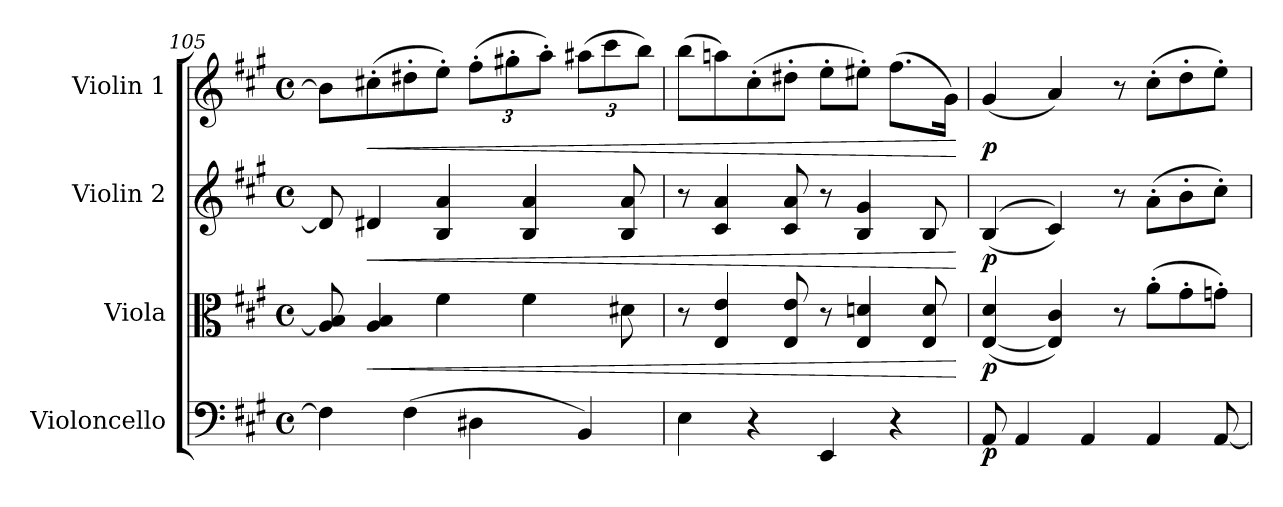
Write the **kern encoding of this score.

**kern	**dynam	**kern	**dynam	**kern	**dynam	**kern	**dynam
*part4	*part4	*part3	*part3	*part2	*part2	*part1	*part1
*staff4	*staff4	*staff3	*staff3	*staff2	*staff2	*staff1	*staff1
*I"Violoncello	*	*I"Viola	*	*I"Violin 2	*	*I"Violin 1	*
*I'Vc	*	*I'Vla	*	*I'Vln	*	*I'Vln	*
*clefF4	*	*clefC3	*	*clefG2	*	*clefG2	*
*k[f#c#g#]	*	*k[f#c#g#]	*	*k[f#c#g#]	*	*k[f#c#g#]	*
*M4/4	*	*M4/4	*	*M4/4	*	*M4/4	*
*met(c)	*	*met(c)	*	*met(c)	*	*met(c)	*
=105	=105	=105	=105	=105	=105	=105	=105
4F#\]	.	8A/] 8B/	.	8d#/]	.	8b\L]	.
!	!	!	!LO:HP:b	!	!LO:HP:b	!	!LO:HP:b
.	.	4A/ 4B/	<	4d#X/	<	(8cc#X'\	<
(4F#\	.	.	.	.	.	8dd#X'\	.
.	.	4f#\	.	4B/ 4a/	.	8ee'\J)	.
*	*	*	*	*	*	*Xbrackettup	*
4D#X\	.	.	.	.	.	(12ff#'\L	.
.	.	.	.	.	.	12gg#X'\	.
.	.	4f#\	.	4B/ 4a/	.	.	.
.	.	.	.	.	.	12aa'\J)	.
4BB/)	.	.	.	.	.	(12aa#X\L	.
.	.	.	.	.	.	12ccc#\	.
.	.	8d#X\	.	8B/ 8a/	.	.	.
.	.	.	.	.	.	12bb\J)	.
=106	=106	=106	=106	=106	=106	=106	=106
4E\	.	8r	.	8r	.	(8bb\L	.
.	.	4E/ 4e/	.	4c#/ 4a/	.	8aan\)	.
4r	.	.	.	.	.	(8cc#'\	.
.	.	8E/ 8e/	.	8c#/ 8a/	.	8dd#X'\J	.
4EE/	.	8r	.	8r	.	8ee'\L	.
.	.	4E/ 4dn/	.	4B/ 4g#/	.	8ee#X'\J)	.
4r	.	.	.	.	.	(8.ff#\L	.
.	.	8E/ 8d/	.	8B/	.	.	.
.	.	.	.	.	.	16g#\Jk)	.
.	.	.	[	.	[	.	[
=107	=107	=107	=107	=107	=107	=107	=107
!	!LO:DY:b	!	!LO:DY:b	!	!LO:DY:b	!	!LO:DY:b
8AA/	p	([4E/ 4d/	p	((4B/	p	(4g#/	p
4AA/	.	.	.	.	.	.	.
.	.	4E/] 4c#/)	.	4c#/))	.	4a/)	.
4AA/	.	.	.	.	.	.	.
.	.	8r	.	8r	.	8r	.
4AA/	.	(8a'\L	.	(8a'\L	.	(8cc#'\L	.
.	.	8g#'\	.	8b'\	.	8dd'\	.
[8AA/	.	8gn'\J)	.	8cc#'\J)	.	8ee'\J)	.
=	=	=	=	=	=	=	=
*-	*-	*-	*-	*-	*-	*-	*-
